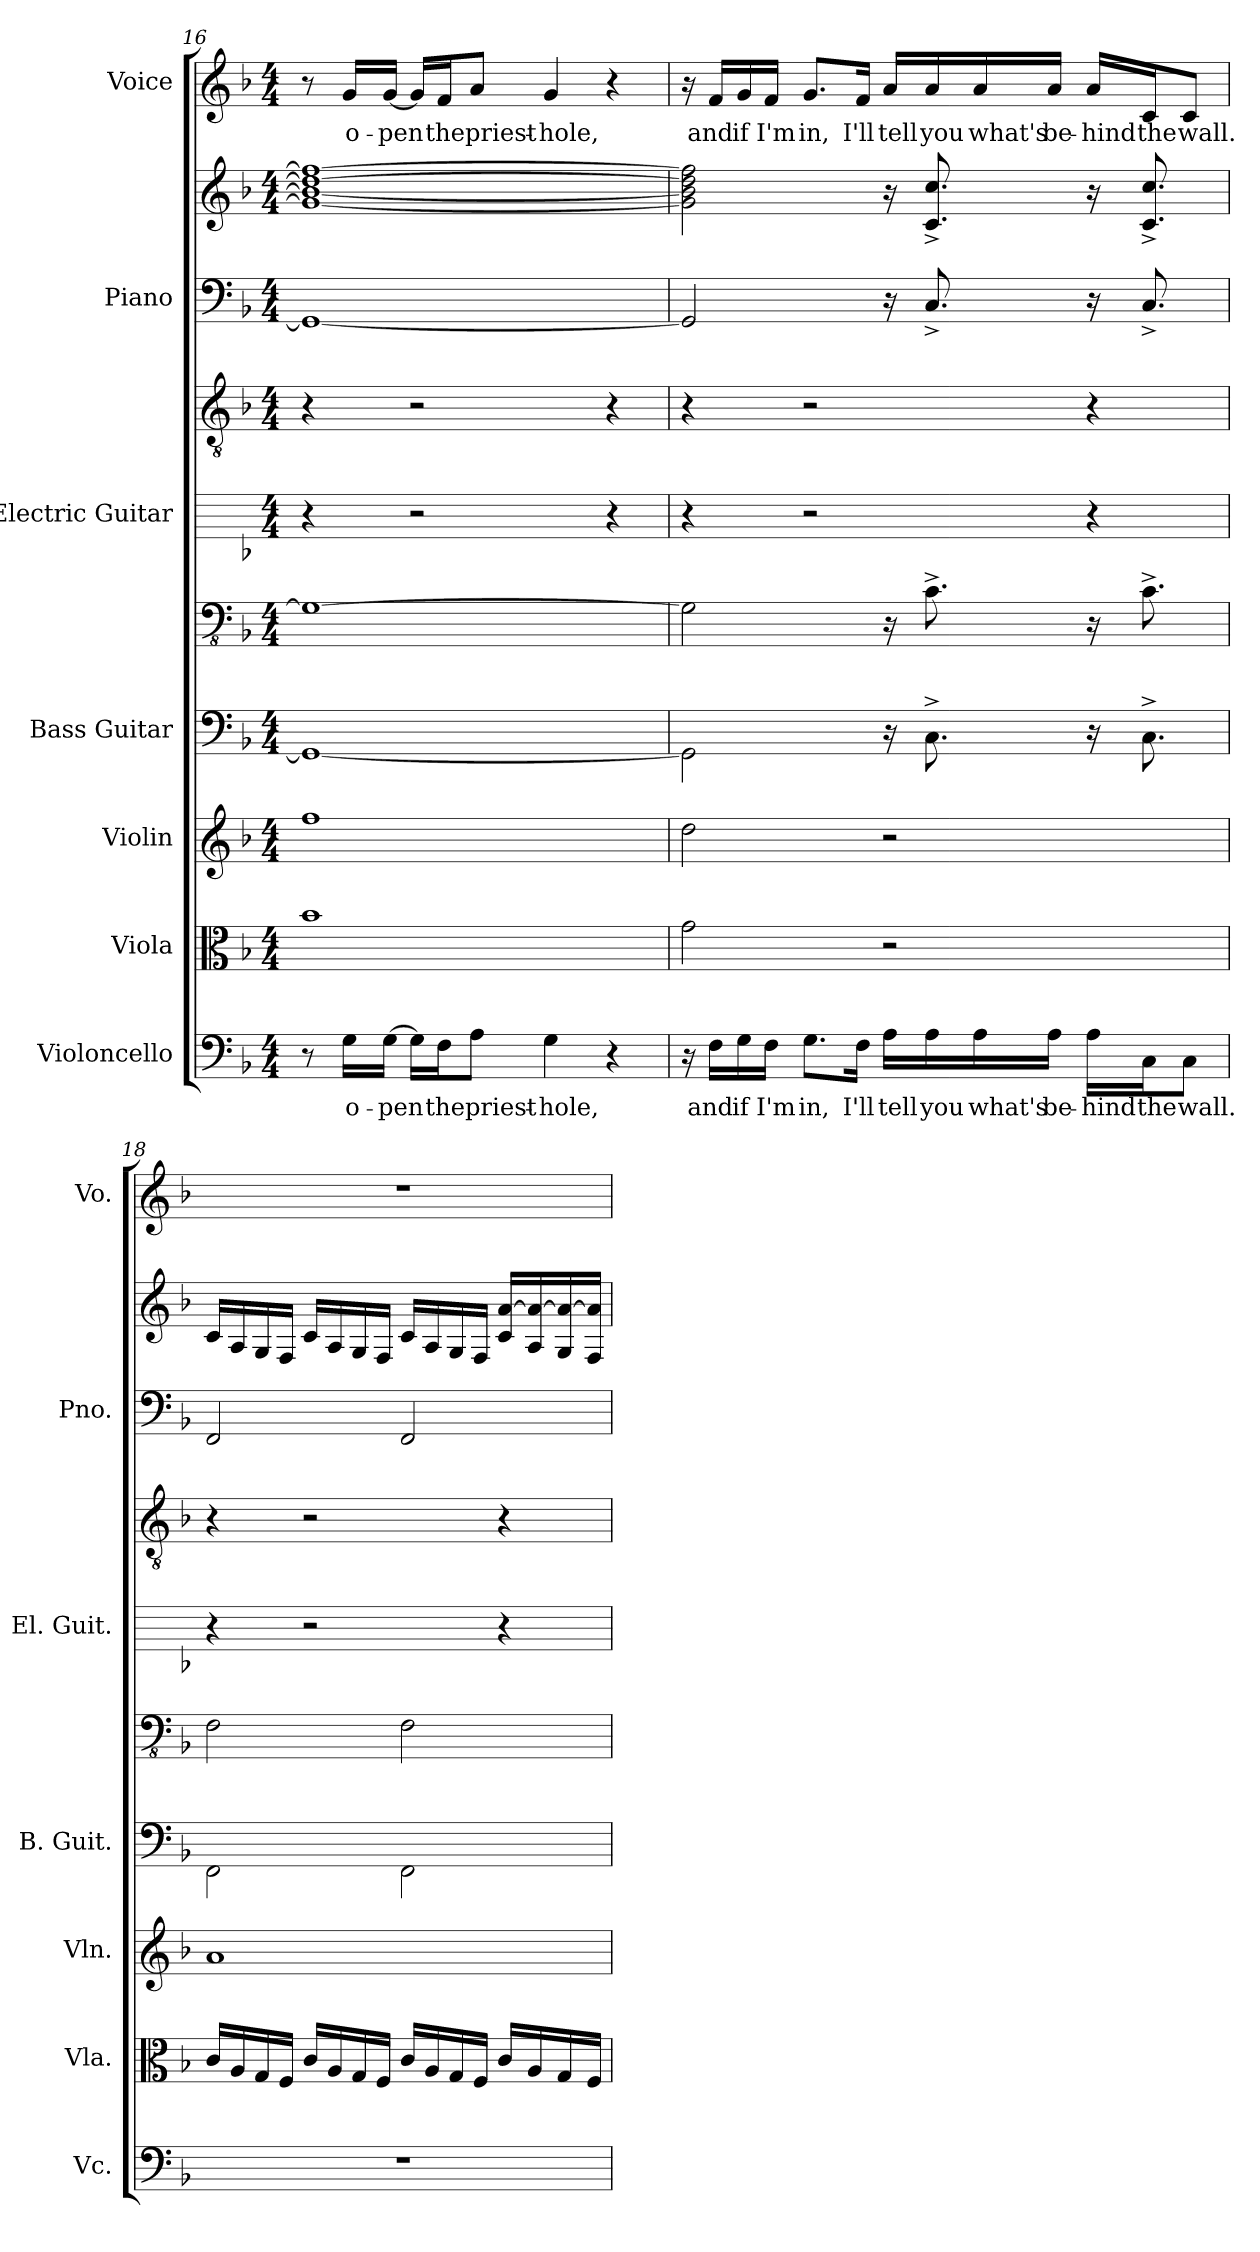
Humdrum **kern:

**kern	**text	**kern	**kern	**kern	**kern	**kern	**kern	**kern	**kern	**kern	**text
*part7	*part7	*part6	*part5	*part4	*part4	*part3	*part3	*part2	*part2	*part1	*part1
*staff10	*staff10	*staff9	*staff8	*staff7	*staff6	*staff5	*staff4	*staff3	*staff2	*staff1	*staff1
*I"Violoncello	*	*I"Viola	*I"Violin	*I"Bass Guitar	*	*I"Electric Guitar	*	*I"Piano	*	*I"Voice	*
*I'Vc.	*	*I'Vla.	*I'Vln.	*I'B. Guit.	*	*I'El. Guit.	*	*I'Pno.	*	*I'Vo.	*
*clefF4	*	*clefC3	*clefG2	*	*clefFv4	*	*clefGv2	*clefF4	*clefG2	*clefG2	*
*k[b-]	*	*k[b-]	*k[b-]	*k[b-]	*k[b-]	*k[b-]	*k[b-]	*k[b-]	*k[b-]	*k[b-]	*
*M4/4	*	*M4/4	*M4/4	*M4/4	*M4/4	*M4/4	*M4/4	*M4/4	*M4/4	*M4/4	*
=16	=16	=16	=16	=16	=16	=16	=16	=16	=16	=16	=16
8r	.	1b-	1ff	1GG_	1GG_	4r	4r	1GG_	1g_ 1b-_ 1dd_ 1ff_	8r	.
16G\LL	o-	.	.	.	.	.	.	.	.	16g/LL	o-
[16G\JJ	-pen	.	.	.	.	.	.	.	.	[16g/JJ	-pen
16G\LL]	.	.	.	.	.	2r	2r	.	.	16g/LL]	.
16F\J	the	.	.	.	.	.	.	.	.	16f/J	the
8A\J	priest-	.	.	.	.	.	.	.	.	8a/J	priest-
4G\	-hole,	.	.	.	.	.	.	.	.	4g/	-hole,
4r	.	.	.	.	.	4r	4r	.	.	4r	.
=17	=17	=17	=17	=17	=17	=17	=17	=17	=17	=17	=17
16r	.	2g\	2dd\	2GG\]	2GG\]	4r	4r	2GG/]	2g\] 2b-\] 2dd\] 2ff\]	16r	.
16F\LL	and	.	.	.	.	.	.	.	.	16f/LL	and
16G\	if	.	.	.	.	.	.	.	.	16g/	if
16F\JJ	I'm	.	.	.	.	.	.	.	.	16f/JJ	I'm
8.G\L	in,	.	.	.	.	2r	2r	.	.	8.g/L	in,
16F\Jk	I'll	.	.	.	.	.	.	.	.	16f/Jk	I'll
16A\LL	tell	2r	2r	16r	16r	.	.	16r	16r	16a/LL	tell
16A\	you	.	.	8.C^\	8.C^\	.	.	8.C^/	8.c/^ 8.cc/^	16a/	you
16A\	what's	.	.	.	.	.	.	.	.	16a/	what's
16A\JJ	be-	.	.	.	.	.	.	.	.	16a/JJ	be-
16A\LL	-hind	.	.	16r	16r	4r	4r	16r	16r	16a/LL	-hind
16C\J	the	.	.	8.C^\	8.C^\	.	.	8.C^/	8.c/^ 8.cc/^	16c/J	the
8C\J	wall.	.	.	.	.	.	.	.	.	8c/J	wall.
!!LO:PB:g=z
=18	=18	=18	=18	=18	=18	=18	=18	=18	=18	=18	=18
1r	.	16c/LL	1a	2FF\	2FF\	4r	4r	2FF/	16c/LL	1r	.
.	.	16A/	.	.	.	.	.	.	16A/	.	.
.	.	16G/	.	.	.	.	.	.	16G/	.	.
.	.	16F/JJ	.	.	.	.	.	.	16F/JJ	.	.
.	.	16c/LL	.	.	.	2r	2r	.	16c/LL	.	.
.	.	16A/	.	.	.	.	.	.	16A/	.	.
.	.	16G/	.	.	.	.	.	.	16G/	.	.
.	.	16F/JJ	.	.	.	.	.	.	16F/JJ	.	.
.	.	16c/LL	.	2FF\	2FF\	.	.	2FF/	16c/LL	.	.
.	.	16A/	.	.	.	.	.	.	16A/	.	.
.	.	16G/	.	.	.	.	.	.	16G/	.	.
.	.	16F/JJ	.	.	.	.	.	.	16F/JJ	.	.
.	.	16c/LL	.	.	.	4r	4r	.	16c/ [16a/LL	.	.
.	.	16A/	.	.	.	.	.	.	16A/ 16a/_	.	.
.	.	16G/	.	.	.	.	.	.	16G/ 16a/_	.	.
.	.	16F/JJ	.	.	.	.	.	.	16F/ 16a/]JJ	.	.
=	=	=	=	=	=	=	=	=	=	=	=
*-	*-	*-	*-	*-	*-	*-	*-	*-	*-	*-	*-
